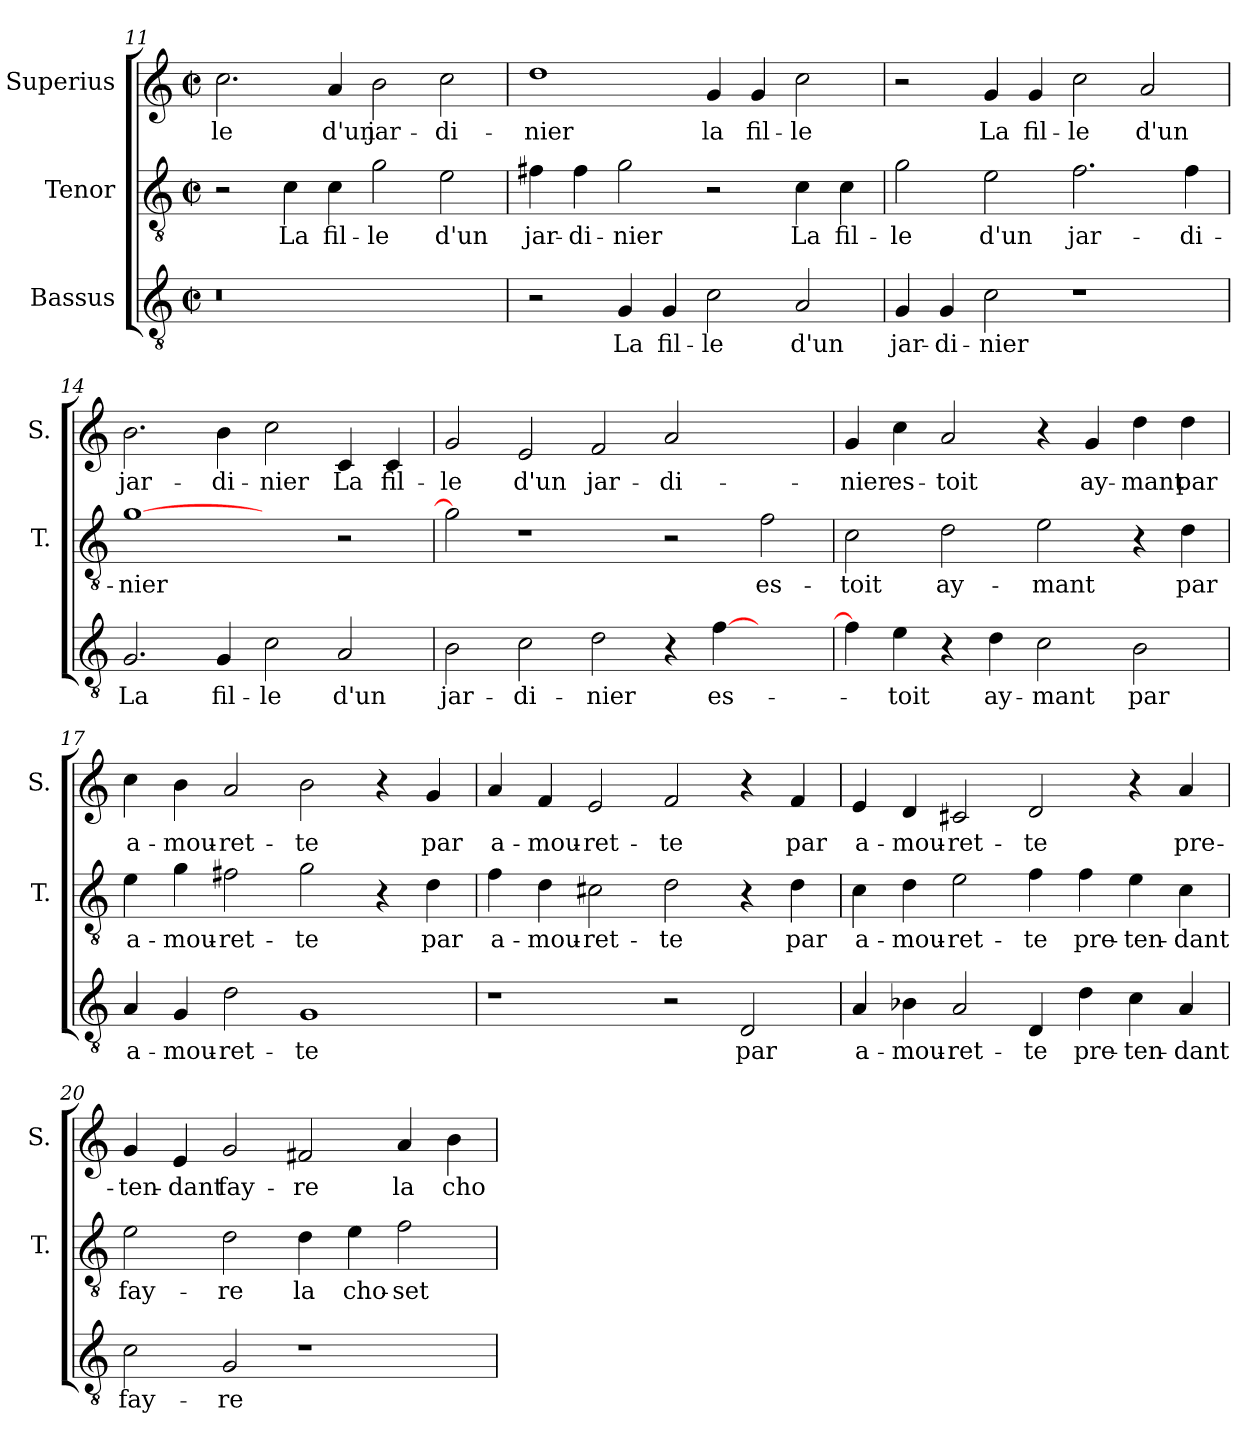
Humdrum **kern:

**kern	**text	**kern	**text	**kern	**text
*part3	*part3	*part2	*part2	*part1	*part1
*staff3	*staff3	*staff2	*staff2	*staff1	*staff1
*I"Bassus	*	*I"Tenor	*	*I"Superius	*
*	*	*I'T.	*	*I'S.	*
!!LO:LB:g=z
*clefGv2	*	*clefGv2	*	*clefG2	*
*k[]	*	*k[]	*	*k[]	*
*C:	*	*C:	*	*C:	*
*M2/2	*	*M2/2	*	*M2/2	*
*met(c|)	*	*met(c|)	*	*met(c|)	*
=11	=11	=11	=11	=11	=11
!LO:N:vis=0	!	!	!	!	!
1r	.	2r	.	2.cc\	-le
.	.	4c\	La	.	.
.	.	4c\	fil-	4a/	d'un
1ryy	.	2g\	-le	2b\	jar-
.	.	2e\	d'un	2cc\	-di-
=12	=12	=12	=12	=12	=12
2r	.	4f#X\	jar-	1dd\	-nier
.	.	4f#\	-di-	.	.
4G/	La	2g\	-nier	.	.
4G/	fil-	.	.	.	.
2c\	-le	2r	.	4g/	la
.	.	.	.	4g/	fil-
2A/	d'un	4c\	La	2cc\	-le
.	.	4c\	fil-	.	.
=13	=13	=13	=13	=13	=13
4G/	jar-	2g\	-le	2r	.
4G/	-di-	.	.	.	.
2c\	-nier	2e\	d'un	4g/	La
.	.	.	.	4g/	fil-
1r	.	2.f\	jar-	2cc\	-le
.	.	.	.	2a/	d'un
.	.	4f\	-di-	.	.
=14	=14	=14	=14	=14	=14
2.G/	La	[1g\	-nier	2.b\	jar-
4G/	fil-	.	.	4b\	-di-
2c\	-le	2ryy	.	2cc\	-nier
2A/	d'un	2r	.	4c/	La
.	.	.	.	4c/	fil-
=15	=15	=15	=15	=15	=15
2B\	jar-	2g\]	.	2g/	-le
2c\	-di-	1r	.	2e/	d'un
2d\	-nier	.	.	2f/	jar-
4r	.	2r	.	2a/	-di-
[4f\	es-	.	.	.	.
2ryy	.	2f\	es-	2ryy	.
!!LO:LB:g=z
=16	=16	=16	=16	=16	=16
4f\]	.	2c\	-toit	4g/	-nier
4e\	-toit	.	.	4cc\	es-
4r	.	2d\	ay-	2a/	-toit
4d\	ay-	.	.	.	.
2c\	-mant	2e\	-mant	4r	.
.	.	.	.	4g/	ay-
2B\	par	4r	.	4dd\	-mant
.	.	4d\	par	4dd\	par
=17	=17	=17	=17	=17	=17
4A/	a-	4e\	a-	4cc\	a-
4G/	-mou-	4g\	-mou-	4b\	-mou-
2d\	-ret-	2f#X\	-ret-	2a/	-ret-
1G/	-te	2g\	-te	2b\	-te
.	.	4r	.	4r	.
.	.	4d\	par	4g/	par
=18	=18	=18	=18	=18	=18
1r	.	4f\	a-	4a/	a-
.	.	4d\	-mou-	4f/	-mou-
.	.	2c#X\	-ret-	2e/	-ret-
2r	.	2d\	-te	2f/	-te
2D/	par	4r	.	4r	.
.	.	4d\	par	4f/	par
=19	=19	=19	=19	=19	=19
4A/	a-	4c\	a-	4e/	a-
4B-X\	-mou-	4d\	-mou-	4d/	-mou-
2A/	-ret-	2e\	-ret-	2c#X/	-ret-
4D/	-te	4f\	-te	2d/	-te
4d\	pre-	4f\	pre-	.	.
4c\	-ten-	4e\	-ten-	4r	.
4A/	-dant	4c\	-dant	4a/	pre-
=20	=20	=20	=20	=20	=20
2c\	fay-	2e\	fay-	4g/	-ten-
.	.	.	.	4e/	-dant
2G/	-re	2d\	-re	2g/	fay-
1r	.	4d\	la	2f#X/	-re
.	.	4e\	cho-	.	.
.	.	2f\	-set-	4a/	la
.	.	.	.	4b\	cho-
=	=	=	=	=	=
*-	*-	*-	*-	*-	*-
